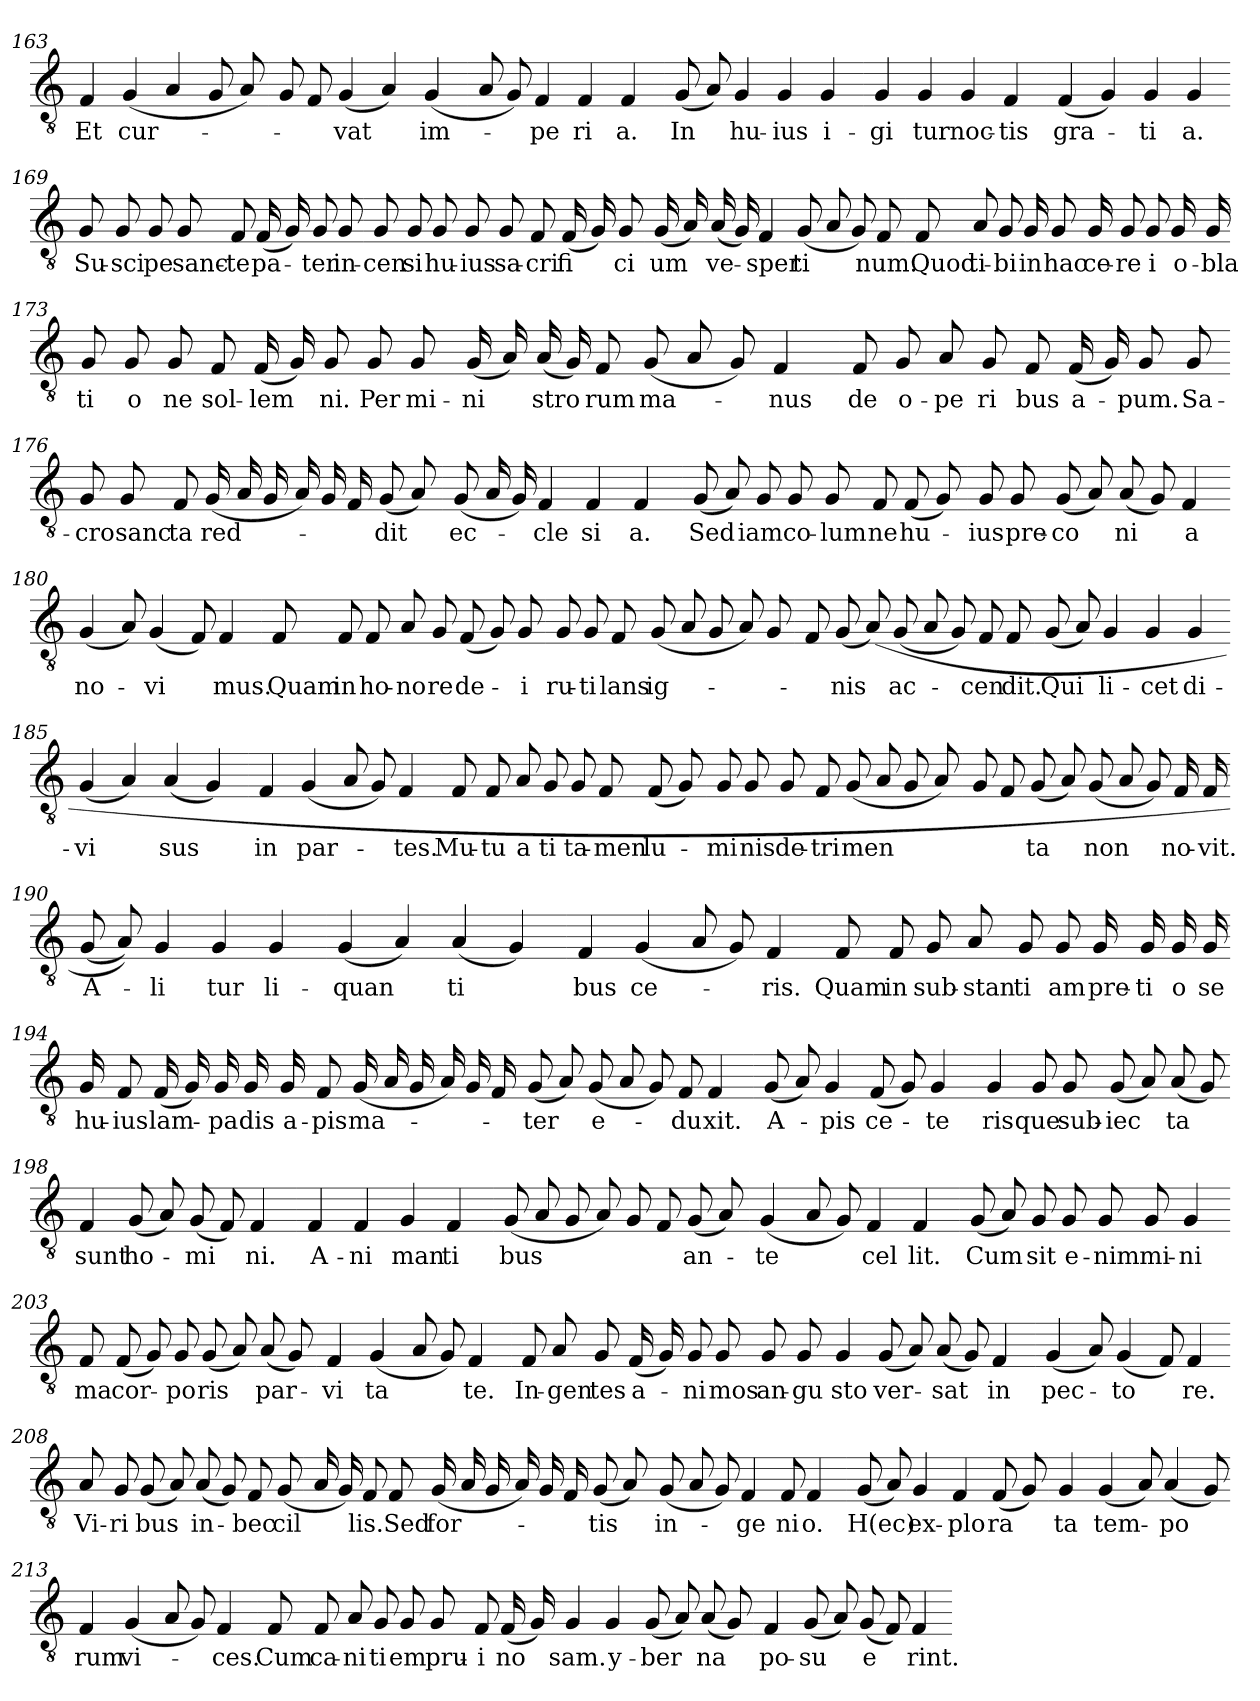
**kern	**text
*part1	*part1
*staff1	*staff1
*clefGv2	*
*k[]	*
=163	=163
4F	Et
(4G	cur-
4A	.
8G	.
8A)	.
=164-	=164-
8G	.
8F	.
(4G	-vat
4A)	.
(4G	im-
=165-	=165-
8A	.
8G)	.
4F	pe
4F	ri
4F	-a.
=166-	=166-
(8G	In
8A)	.
4G	hu-
4G	-ius
4G	i-
=167-	=167-
4G	gi
4G	-tur
4G	noc-
4F	-tis
=168-	=168-
(4F	gra-
4G)	.
4G	ti
4G	-a.
=169-	=169-
8G	Su-
8G	sci
8G	-pe
8G	sanc-
8F	-te
(16F	pa-
16G)	.
8G	-ter
8G	in-
=170-	=170-
8G	cen
8G	-si
8G	hu-
8G	-ius
8G	sa-
8F	cri
(16F	fi
16G)	.
8G	ci
=171-	=171-
(16G	-um
16A)	.
(16A	ve-
16G)	.
4F	sper
(8G	ti
8A	.
8G)	.
8F	-num.
=172-	=172-
8F	Quod
8A	ti-
8G	-bi
16G	in
8G	hac
16G	ce-
8G	re
8G	-i
16G	o-
16G	bla
=173-	=173-
8G	ti
8G	o
8G	-ne
8F	sol-
(16F	lem
16G)	.
8G	-ni.
8G	Per
8G	mi-
=174-	=174-
(16G	ni
16A)	.
(16A	stro
16G)	.
8F	-rum
(8G	ma-
8A	.
8G)	.
4F	-nus
=175-	=175-
8F	de
8G	o-
8A	pe
8G	ri
8F	-bus
(16F	a-
16G)	.
8G	-pum.
8G	Sa-
=176-	=176-
8G	cro
8G	sanc
8F	-ta
(16G	red-
16A	.
16G	.
16A)	.
16G	.
16F	.
(8G	-dit
8A)	.
=177-	=177-
(8G	ec-
16A	.
16G)	.
4F	cle
4F	si
4F	-a.
=178-	=178-
(8G	Sed
8A)	.
8G	iam
8G	co-
8G	lum
8F	-ne
(8F	hu-
8G)	.
=179-	=179-
8G	-ius
8G	pre-
(8G	co
8A)	.
(8A	ni
8G)	.
4F	-a
=180-	=180-
(4G	no-
8A)	.
(4G	vi
8F)	.
4F	-mus.
=181-	=181-
8F	Quam
8F	in
8F	ho-
8A	no
8G	-re
(8F	de-
8G)	.
8G	-i
=182-	=182-
8G	ru-
8G	ti
8F	-lans
(8G	ig-
8A	.
8G	.
8A)	.
8G	.
=183-	=183-
8F	.
(8G	-nis
(8A)	.
(8G	ac-
8A	.
8G)	.
8F	cen
8F	-dit.
=184-	=184-
(8G	Qui
8A)	.
4G	li-
4G	-cet
4G	di-
=185-	=185-
(4G	vi
4A)	.
(4A	-sus
4G)	.
=186-	=186-
4F	in
(4G	par-
8A	.
8G)	.
4F	-tes.
=187-	=187-
8F	Mu-
8F	tu
8A	a
8G	-ti
8G	ta-
8F	-men
(8F	lu-
8G)	.
=188-	=188-
8G	mi
8G	-nis
8G	de-
8F	tri
(8G	men
8A	.
8G	.
8A)	.
=189-	=189-
8G	.
8F	.
(8G	-ta
8A)	.
(8G	non
8A	.
8G)	.
16F	no-
16F	-vit.
=190-	=190-
(8G	A-
8A))	.
4G	li
4G	-tur
4G	li-
=191-	=191-
(4G	quan
4A)	.
(4A	ti
4G)	.
=192-	=192-
4F	-bus
(4G	ce-
8A	.
8G)	.
4F	-ris.
=193-	=193-
8F	Quam
8F	in
8G	sub-
8A	stan
8G	ti
8G	-am
16G	pre-
16G	ti
16G	o
16G	-se
=194-	=194-
16G	hu-
8F	-ius
(16F	lam-
16G)	.
16G	pa
16G	-dis
16G	a-
8F	-pis
(16G	ma-
16A	.
16G	.
16A)	.
16G	.
16F	.
=195-	=195-
(8G	-ter
8A)	.
(8G	e-
8A	.
8G)	.
8F	du
4F	-xit.
=196-	=196-
(8G	A-
8A)	.
4G	-pis
(8F	ce-
8G)	.
4G	te
=197-	=197-
4G	-ris
8G	que
8G	sub-
(8G	iec
8A)	.
(8A	-ta
8G)	.
=198-	=198-
4F	sunt
(8G	ho-
8A)	.
(8G	mi
8F)	.
4F	-ni.
=199-	=199-
4F	A-
4F	ni
4G	man
4F	ti
=200-	=200-
(8G	-bus
8A	.
8G	.
8A)	.
8G	.
8F	.
(8G	an-
8A)	.
=201-	=201-
(4G	te
8A	.
8G)	.
4F	cel
4F	-lit.
=202-	=202-
(8G	Cum
8A)	.
8G	sit
8G	e-
8G	-nim
8G	mi-
4G	ni
=203-	=203-
8F	-ma
(8F	cor-
8G)	.
8G	po
(8G	-ris
8A)	.
(8A	par-
8G)	.
=204-	=204-
4F	vi
(4G	ta
8A	.
8G)	.
4F	-te.
=205-	=205-
8F	In-
8A	gen
8G	-tes
(16F	a-
16G)	.
8G	ni
8G	-mos
8G	an-
8G	gu
=206-	=206-
4G	-sto
(8G	ver-
8A)	.
(8A	-sat
8G)	.
4F	in
=207-	=207-
(4G	pec-
8A)	.
(4G	to
8F)	.
4F	-re.
=208-	=208-
8A	Vi-
8G	ri
(8G	-bus
8A)	.
(8A	in-
8G)	.
8F	bec
(8G	cil
=209-	=209-
16A	.
16G)	.
8F	-lis.
8F	Sed
(16G	for-
16A	.
16G	.
16A)	.
16G	.
16F	.
(8G	-tis
8A)	.
=210-	=210-
(8G	in-
8A	.
8G)	.
4F	ge
8F	ni
4F	-o.
=211-	=211-
(8G	H(ec)
8A)	.
4G	ex-
4F	plo
(8F	ra
8G)	.
=212-	=212-
4G	-ta
(4G	tem-
8A)	.
(4A	po
8G)	.
=213-	=213-
4F	-rum
(4G	vi-
8A	.
8G)	.
4F	-ces.
=214-	=214-
8F	Cum
8F	ca-
8A	ni
8G	ti
8G	-em
8G	pru-
8F	i
(16F	no
16G)	.
=215-	=215-
4G	-sam.
4G	y-
(8G	ber
8A)	.
(8A	-na
8G)	.
=216-	=216-
4F	po-
(8G	su
8A)	.
(8G	e
8F)	.
4F	-rint.
=-	=-
*-	*-
